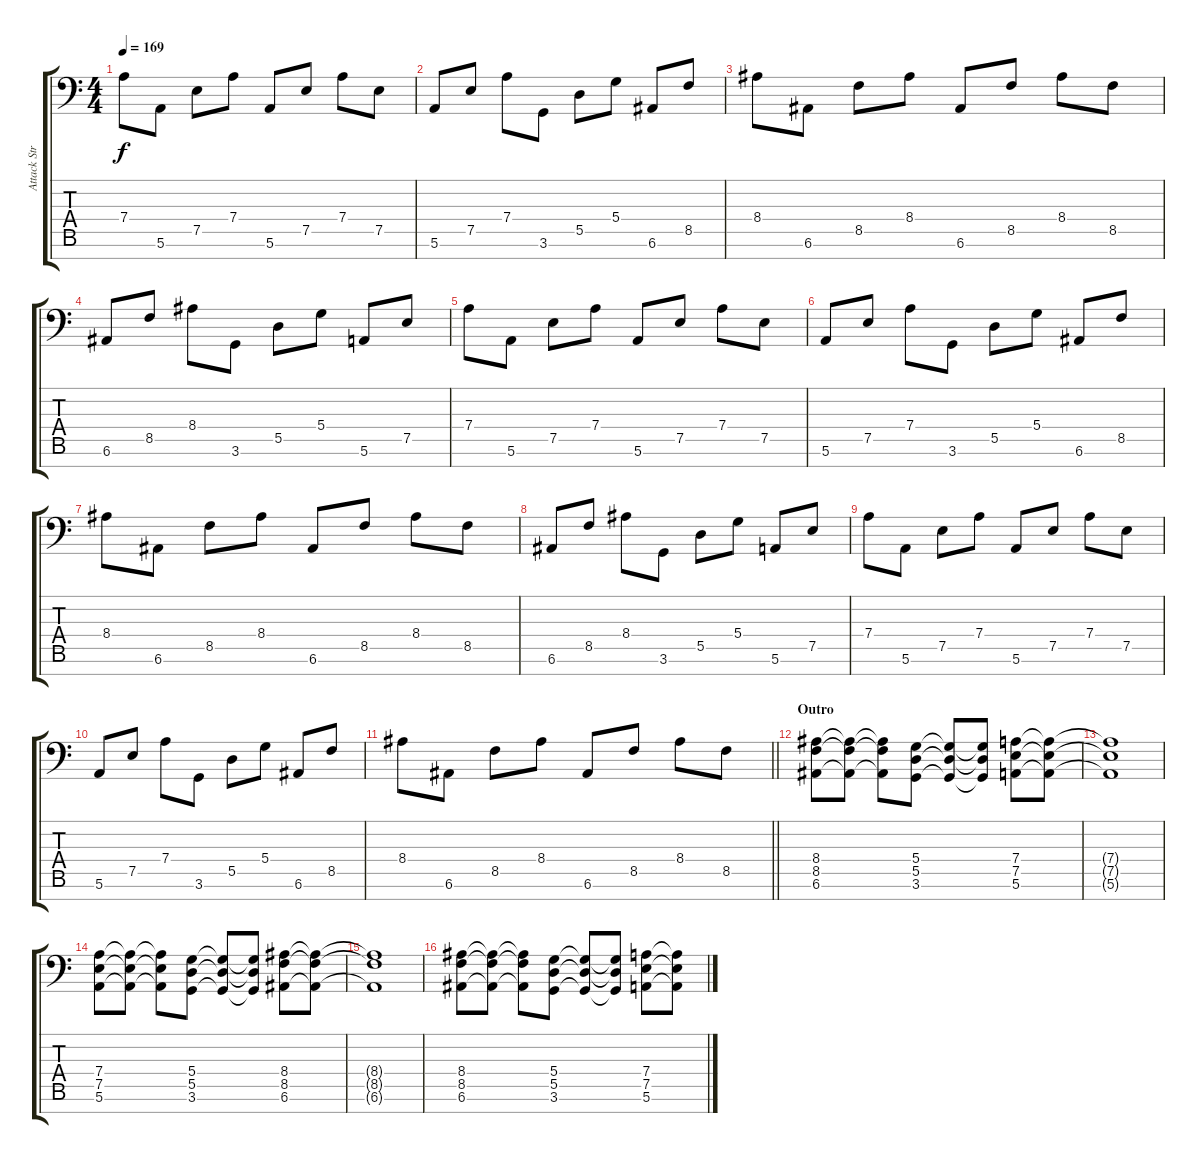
\track ("Attack Strings" "Attack Str") {instrument pizzicatostrings}
\staff {score tabs}
\tuning (E4 B3 G3 D3 A2 E2 A1) {hide}
\ts (4 4)
\tempo 169
\clef f4
\ks c
7.4.8{dy f} 5.6.8 7.5.8 7.4.8 5.6.8 7.5.8 7.4.8 7.5.8 |
5.6.8 7.5.8 7.4.8 3.6.8 5.5.8 5.4.8 6.6.8 8.5.8 |
8.4.8 6.6.8 8.5.8 8.4.8 6.6.8 8.5.8 8.4.8 8.5.8 |
6.6.8 8.5.8 8.4.8 3.6.8 5.5.8 5.4.8 5.6.8 7.5.8 |
7.4.8 5.6.8 7.5.8 7.4.8 5.6.8 7.5.8 7.4.8 7.5.8 |
5.6.8 7.5.8 7.4.8 3.6.8 5.5.8 5.4.8 6.6.8 8.5.8 |
8.4.8 6.6.8 8.5.8 8.4.8 6.6.8 8.5.8 8.4.8 8.5.8 |
6.6.8 8.5.8 8.4.8 3.6.8 5.5.8 5.4.8 5.6.8 7.5.8 |
7.4.8 5.6.8 7.5.8 7.4.8 5.6.8 7.5.8 7.4.8 7.5.8 |
5.6.8 7.5.8 7.4.8 3.6.8 5.5.8 5.4.8 6.6.8 8.5.8 |
\barLineRight lightlight
8.4.8 6.6.8 8.5.8 8.4.8 6.6.8 8.5.8 8.4.8 8.5.8 |
\section ("" "Outro")
(8.4 8.5 6.6).8 (8.4{t} 8.5{t} 6.6{t}).8 (8.4{t} 8.5{t} 6.6{t}).8 (5.4 5.5 3.6).8 (5.4{t} 5.5{t} 3.6{t}).8 (5.4{t} 5.5{t} 3.6{t}).8 (7.4 7.5 5.6).8 (7.4{t} 7.5{t} 5.6{t}).8 |
(7.4{t} 7.5{t} 5.6{t}).1 |
(7.4 7.5 5.6).8 (7.4{t} 7.5{t} 5.6{t}).8 (7.4{t} 7.5{t} 5.6{t}).8 (5.4 5.5 3.6).8 (5.4{t} 5.5{t} 3.6{t}).8 (5.4{t} 5.5{t} 3.6{t}).8 (8.4 8.5 6.6).8 (8.4{t} 8.5{t} 6.6{t}).8 |
(8.4{t} 8.5{t} 6.6{t}).1 |
(8.4 8.5 6.6).8 (8.4{t} 8.5{t} 6.6{t}).8 (8.4{t} 8.5{t} 6.6{t}).8 (5.4 5.5 3.6).8 (5.4{t} 5.5{t} 3.6{t}).8 (5.4{t} 5.5{t} 3.6{t}).8 (7.4 7.5 5.6).8 (7.4{t} 7.5{t} 5.6{t}).8
